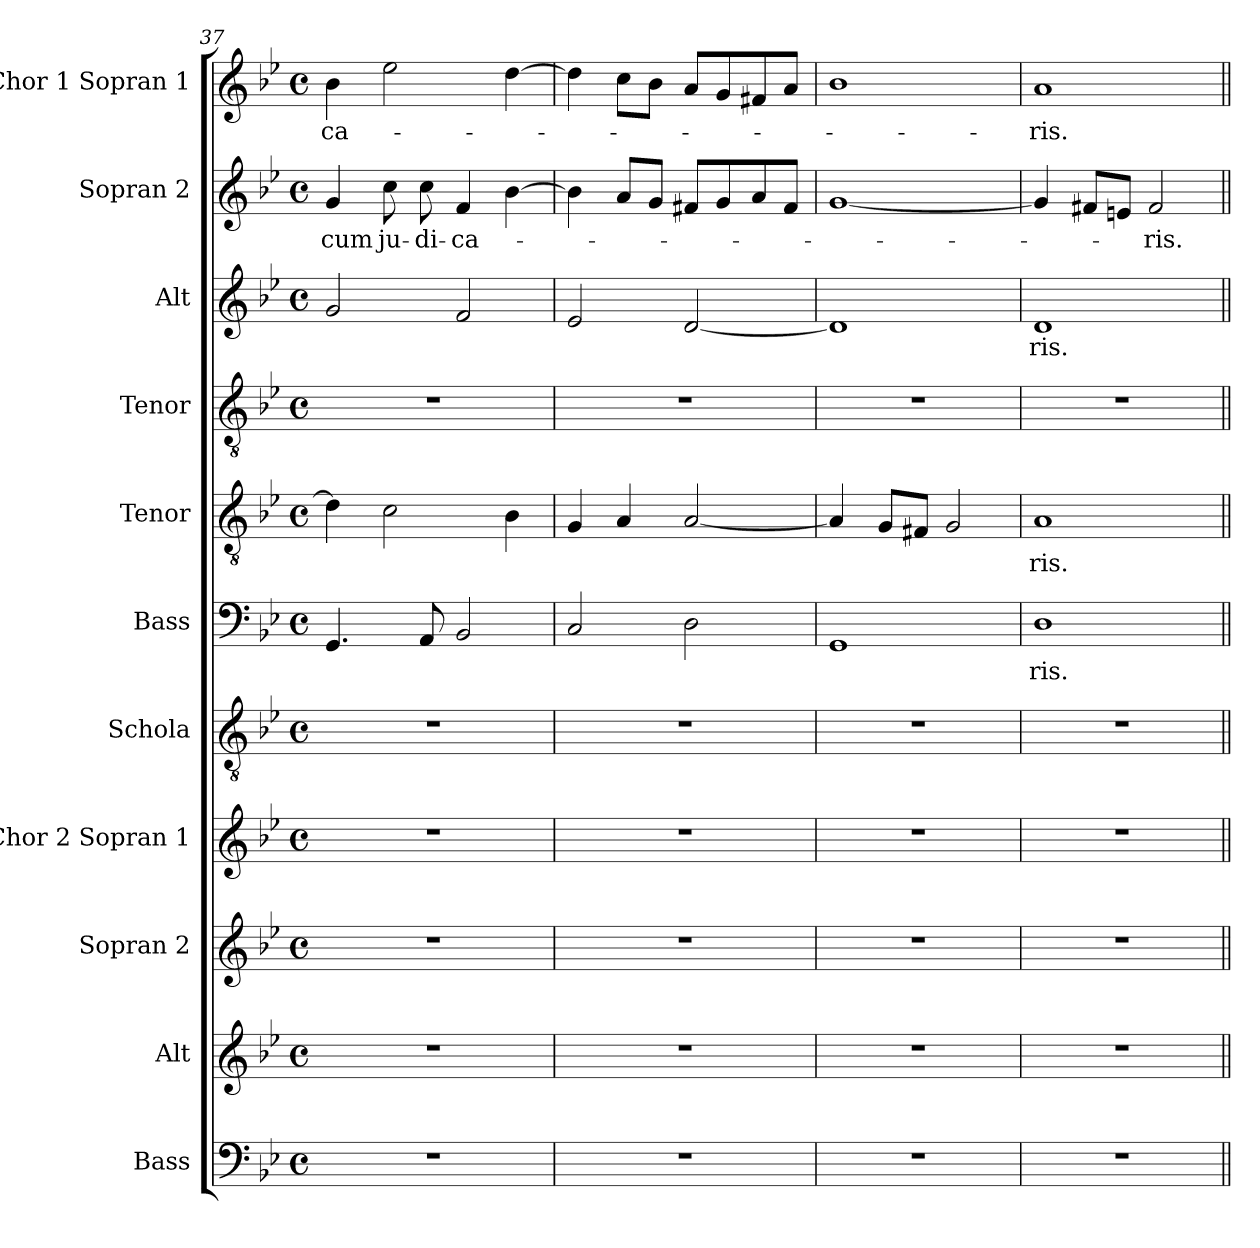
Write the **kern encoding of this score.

**kern	**kern	**kern	**kern	**kern	**kern	**text	**kern	**text	**kern	**kern	**text	**kern	**text	**kern	**text
*part11	*part10	*part9	*part8	*part7	*part6	*part6	*part5	*part5	*part4	*part3	*part3	*part2	*part2	*part1	*part1
*staff11	*staff10	*staff9	*staff8	*staff7	*staff6	*staff6	*staff5	*staff5	*staff4	*staff3	*staff3	*staff2	*staff2	*staff1	*staff1
*I"Bass	*I"Alt	*I"Sopran 2	*I"Chor 2 Sopran 1	*I"Schola	*I"Bass	*	*I"Tenor	*	*I"Tenor	*I"Alt	*	*I"Sopran 2	*	*I"Chor 1 Sopran 1	*
*	*	*	*I'Ch	*I'Ch	*	*	*	*	*I'T.	*	*	*	*	*I'Ch	*
*clefF4	*clefG2	*clefG2	*clefG2	*clefGv2	*clefF4	*	*clefGv2	*	*clefGv2	*clefG2	*	*clefG2	*	*clefG2	*
*k[b-e-]	*k[b-e-]	*k[b-e-]	*k[b-e-]	*k[b-e-]	*k[b-e-]	*	*k[b-e-]	*	*k[b-e-]	*k[b-e-]	*	*k[b-e-]	*	*k[b-e-]	*
*M4/4	*M4/4	*M4/4	*M4/4	*M4/4	*M4/4	*	*M4/4	*	*M4/4	*M4/4	*	*M4/4	*	*M4/4	*
*met(c)	*met(c)	*met(c)	*met(c)	*met(c)	*met(c)	*	*met(c)	*	*met(c)	*met(c)	*	*met(c)	*	*met(c)	*
=37	=37	=37	=37	=37	=37	=37	=37	=37	=37	=37	=37	=37	=37	=37	=37
1r	1r	1r	1r	1r	4.GG/	.	4d\]	.	1r	2g/	.	4g/	cum	4b-\	-ca-
.	.	.	.	.	.	.	2c\	.	.	.	.	8cc\	ju-	2ee-\	.
.	.	.	.	.	8AA/	.	.	.	.	.	.	8cc\	-di-	.	.
.	.	.	.	.	2BB-/	.	.	.	.	2f/	.	4f/	-ca-	.	.
.	.	.	.	.	.	.	4B-\	.	.	.	.	[4b-\	.	[4dd\	.
=38	=38	=38	=38	=38	=38	=38	=38	=38	=38	=38	=38	=38	=38	=38	=38
1r	1r	1r	1r	1r	2C/	.	4G/	.	1r	2e-/	.	4b-\]	.	4dd\]	.
.	.	.	.	.	.	.	4A/	.	.	.	.	8a/L	.	8cc\L	.
.	.	.	.	.	.	.	.	.	.	.	.	8g/J	.	8b-\J	.
.	.	.	.	.	2D\	.	[2A/	.	.	[2d/	.	8f#X/L	.	8a/L	.
.	.	.	.	.	.	.	.	.	.	.	.	8g/	.	8g/	.
.	.	.	.	.	.	.	.	.	.	.	.	8a/	.	8f#X/	.
.	.	.	.	.	.	.	.	.	.	.	.	8f#/J	.	8a/J	.
=39	=39	=39	=39	=39	=39	=39	=39	=39	=39	=39	=39	=39	=39	=39	=39
1r	1r	1r	1r	1r	1GG	.	4A/]	.	1r	1d]	.	[1g	.	1b-	.
.	.	.	.	.	.	.	8G/L	.	.	.	.	.	.	.	.
.	.	.	.	.	.	.	8F#X/J	.	.	.	.	.	.	.	.
.	.	.	.	.	.	.	2G/	.	.	.	.	.	.	.	.
=40	=40	=40	=40	=40	=40	=40	=40	=40	=40	=40	=40	=40	=40	=40	=40
1r	1r	1r	1r	1r	1D	-ris.	1A	-ris.	1r	1d	ris.	4g/]	.	1a	-ris.
.	.	.	.	.	.	.	.	.	.	.	.	8f#X/L	.	.	.
.	.	.	.	.	.	.	.	.	.	.	.	8en/J	.	.	.
.	.	.	.	.	.	.	.	.	.	.	.	2f#/	-ris.	.	.
=||	=||	=||	=||	=||	=||	=||	=||	=||	=||	=||	=||	=||	=||	=||	=||
*-	*-	*-	*-	*-	*-	*-	*-	*-	*-	*-	*-	*-	*-	*-	*-
